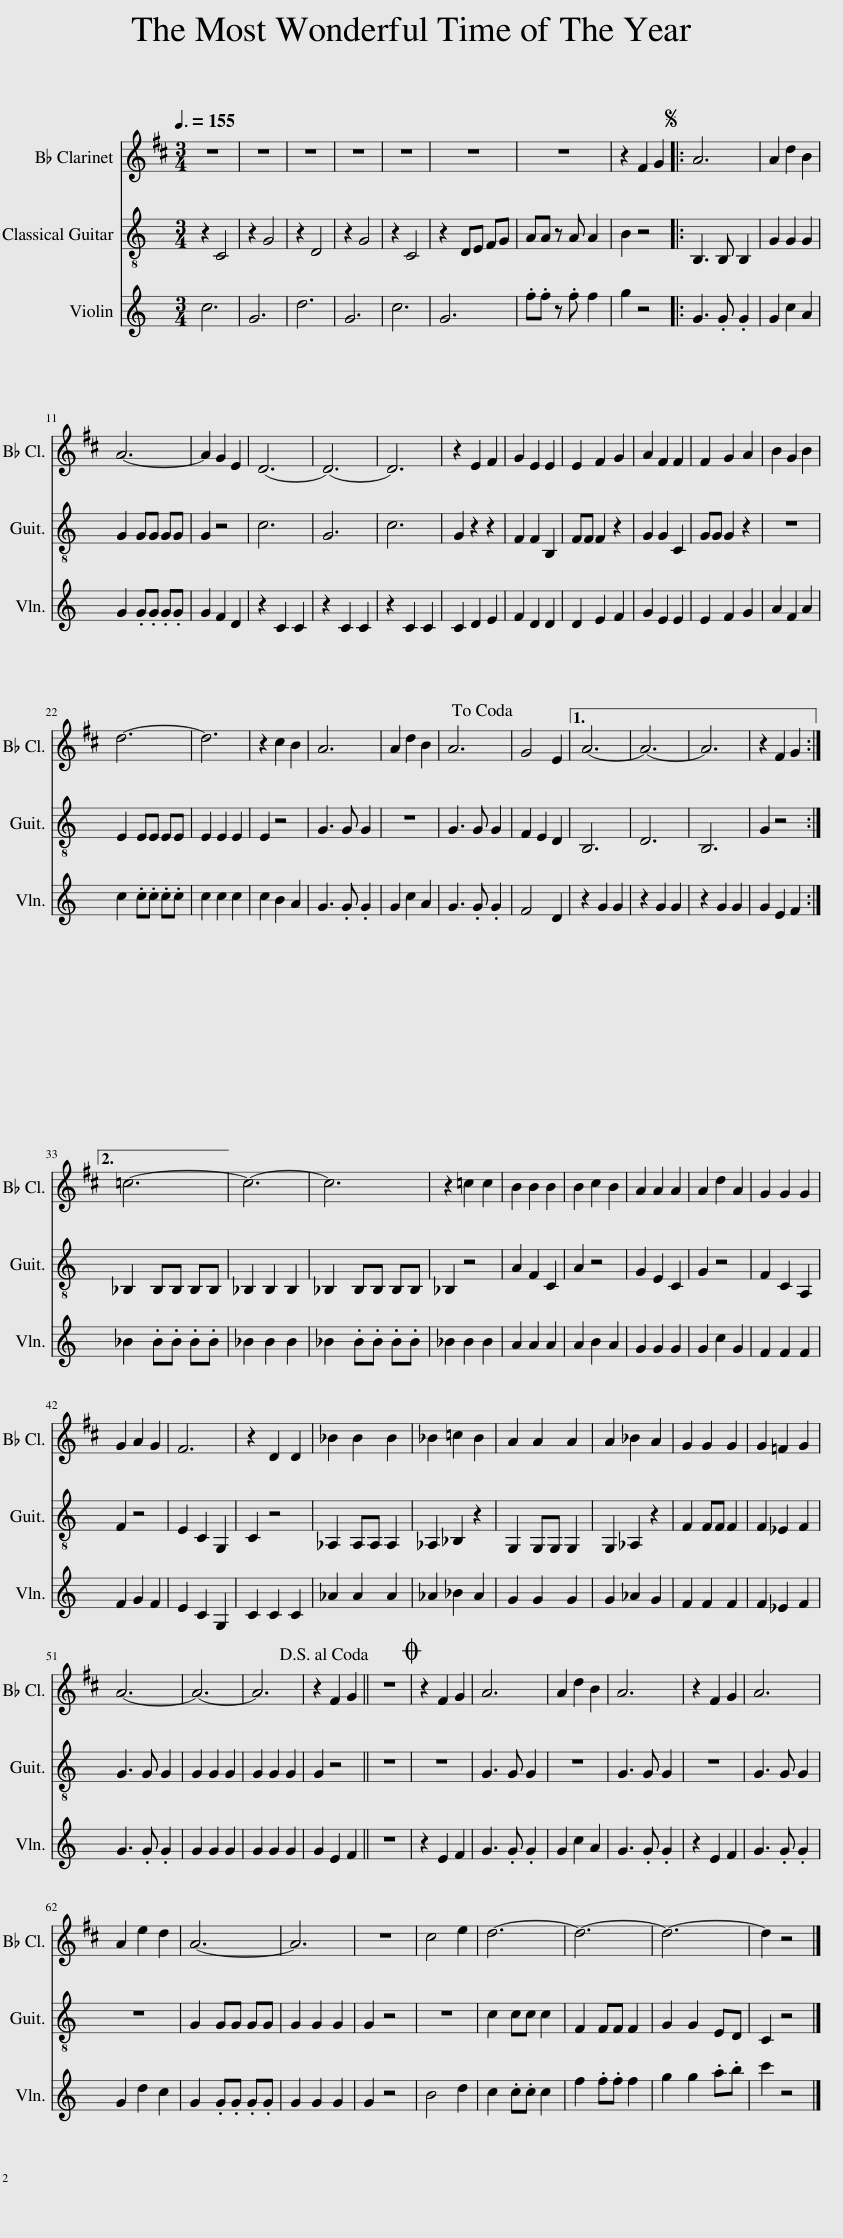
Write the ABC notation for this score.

X:1
%%score 1 2 3
L:1/8
Q:3/8=155
M:3/4
I:linebreak $
K:C
V:1 treble transpose=-2
V:2 treble-8
V:3 treble
V:1
[K:D] z6 | z6 | z6 | z6 | z6 | %5
 z6 | z6 | z2 F2 G2 |:S A6 | A2 d2 B2 |$ %10
 A6- | A2 G2 E2 | D6- | D6- | D6 | %15
 z2 E2 F2 | G2 E2 E2 | E2 F2 G2 | A2 F2 F2 | F2 G2 A2 | %20
 B2 G2 B2 |$ d6- | d6 | z2 c2 B2 | A6 | %25
 A2 d2 B2 | A6!dacoda! | G4 E2 |1 A6- | A6- | %30
 A6 | z2 F2 G2 :|2$ =c6- || c6- | c6 | %35
 z2 =c2 c2 | B2 B2 B2 | B2 c2 B2 | A2 A2 A2 | A2 d2 A2 | %40
 G2 G2 G2 |$ G2 A2 G2 | F6 | z2 D2 D2 | _B2 B2 B2 | %45
 _B2 =c2 B2 | A2 A2 A2 | A2 _B2 A2 | G2 G2 G2 | G2 =F2 G2 |$ %50
 A6- | A6- | A6 | z2 F2 G2!D.S.! || z6 | %55
O z2 F2 G2 | A6 | A2 d2 B2 | A6 | z2 F2 G2 | %60
 A6 |$ A2 e2 d2 | A6- | A6 | z6 | %65
 c4 e2 | d6- | d6- | d6- | d2 z4 |] %70
V:2
 z2 C4 | z2 G4 | z2 D4 | z2 G4 | z2 C4 | %5
 z2 DE FG | AA z A A2 | B2 z4 |: B,3 B, B,2 | G2 G2 G2 |$ %10
 G2 GG GG | G2 z4 | c6 | G6 | c6 | %15
 G2 z2 z2 | F2 F2 B,2 | FF F2 z2 | G2 G2 C2 | GG G2 z2 | %20
 z6 |$ E2 EE EE | E2 E2 E2 | E2 z4 | G3 G G2 | %25
 z6 | G3 G G2 | F2 E2 D2 |1 B,6 | D6 | %30
 B,6 | G2 z4 :|2$ _B,2 B,B, B,B, || _B,2 B,2 B,2 | _B,2 B,B, B,B, | %35
 _B,2 z4 | A2 F2 C2 | A2 z4 | G2 E2 C2 | G2 z4 | %40
 F2 C2 A,2 |$ F2 z4 | E2 C2 G,2 | C2 z4 | _A,2 A,A, A,2 | %45
 _A,2 _B,2 z2 | G,2 G,G, G,2 | G,2 _A,2 z2 | F2 FF F2 | F2 _E2 F2 |$ %50
 G3 G G2 | G2 G2 G2 | G2 G2 G2 | G2 z4 || z6 | %55
 z6 | G3 G G2 | z6 | G3 G G2 | z6 | %60
 G3 G G2 |$ z6 | G2 GG GG | G2 G2 G2 | G2 z4 | %65
 z6 | c2 cc c2 | F2 FF F2 | G2 G2 ED | C2 z4 |] %70
V:3
 c6 | G6 | d6 | G6 | c6 | %5
 G6 | .f.f z .f f2 | g2 z4 |: G3 .G .G2 | G2 c2 A2 |$ %10
 G2 .G.G .G.G | G2 F2 D2 | z2 C2 C2 | z2 C2 C2 | z2 C2 C2 | %15
 C2 D2 E2 | F2 D2 D2 | D2 E2 F2 | G2 E2 E2 | E2 F2 G2 | %20
 A2 F2 A2 |$ c2 .c.c .c.c | c2 c2 c2 | c2 B2 A2 | G3 .G .G2 | %25
 G2 c2 A2 | G3 .G .G2 | F4 D2 |1 z2 G2 G2 | z2 G2 G2 | %30
 z2 G2 G2 | G2 E2 F2 :|2$ _B2 .B.B .B.B || _B2 B2 B2 | _B2 .B.B .B.B | %35
 _B2 B2 B2 | A2 A2 A2 | A2 B2 A2 | G2 G2 G2 | G2 c2 G2 | %40
 F2 F2 F2 |$ F2 G2 F2 | E2 C2 G,2 | C2 C2 C2 | _A2 A2 A2 | %45
 _A2 _B2 A2 | G2 G2 G2 | G2 _A2 G2 | F2 F2 F2 | F2 _E2 F2 |$ %50
 G3 .G .G2 | G2 G2 G2 | G2 G2 G2 | G2 E2 F2 || z6 | %55
 z2 E2 F2 | G3 .G .G2 | G2 c2 A2 | G3 .G .G2 | z2 E2 F2 | %60
 G3 .G .G2 |$ G2 d2 c2 | G2 .G.G .G.G | G2 G2 G2 | G2 z4 | %65
 B4 d2 | c2 .c.c c2 | f2 .f.f f2 | g2 g2 .a.b | c'2 z4 |] %70
